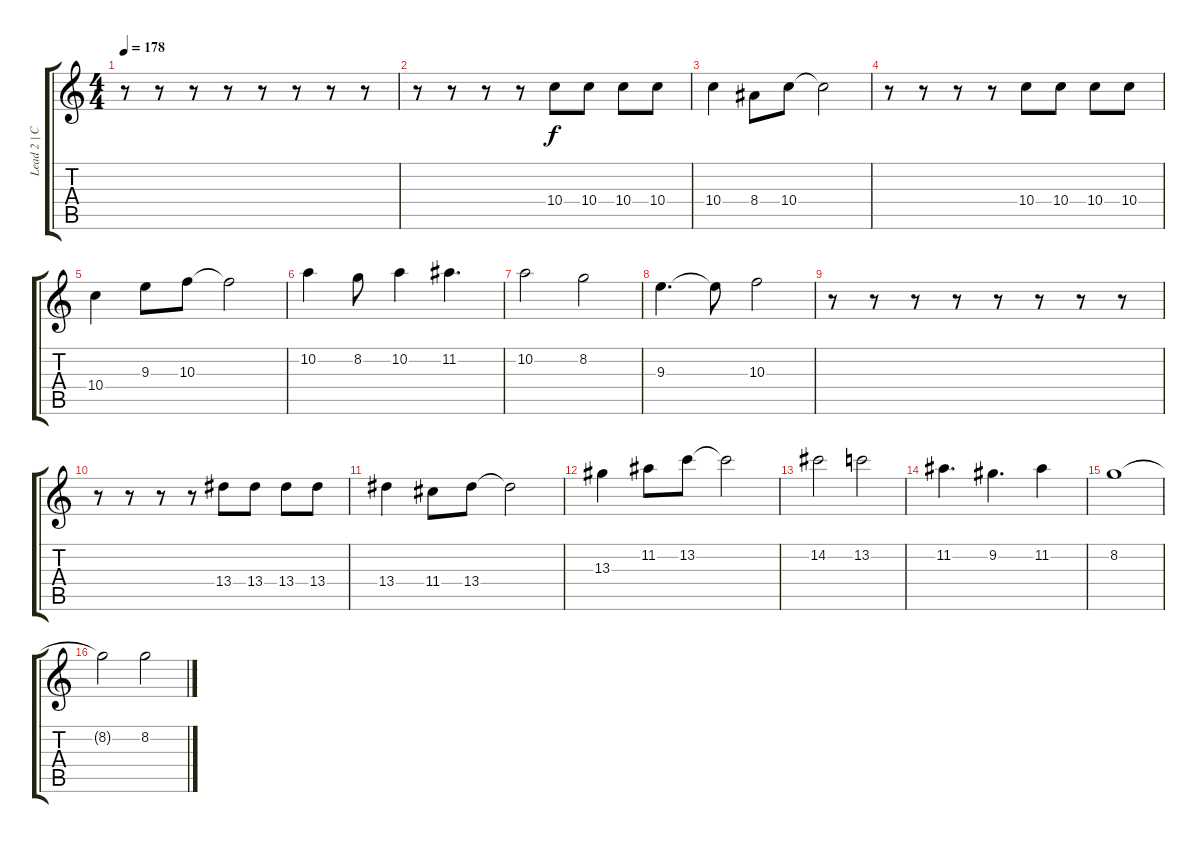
\track ("Lead 2 | Chorus" "Lead 2 | C") {instrument distortionguitar}
\staff {score tabs}
\tuning (E4 B3 G3 D3 A2 E2) {hide}
\ts (4 4)
\section ("" "")
\tempo 178
\clef g2
\ks c
r.8{dy f} r.8 r.8 r.8 r.8 r.8 r.8 r.8 |
r.8 r.8 r.8 r.8 10.4.8 10.4.8 10.4.8 10.4.8 |
10.4.4 8.4.8 10.4.8 10.4{t}.2 |
r.8 r.8 r.8 r.8 10.4.8 10.4.8 10.4.8 10.4.8 |
10.4.4 9.3.8 10.3.8 10.3{t}.2 |
10.2.4 8.2.8 10.2.4 11.2.4{d} |
10.2.2 8.2.2 |
9.3.4{d} 9.3{t}.8 10.3.2 |
r.8 r.8 r.8 r.8 r.8 r.8 r.8 r.8 |
r.8 r.8 r.8 r.8 13.4.8 13.4.8 13.4.8 13.4.8 |
13.4.4 11.4.8 13.4.8 13.4{t}.2 |
13.3.4 11.2.8 13.2.8 13.2{t}.2 |
14.2.2 13.2.2 |
11.2.4{d} 9.2.4{d} 11.2.4 |
8.2.1 |
8.2{t}.2 8.2.2
